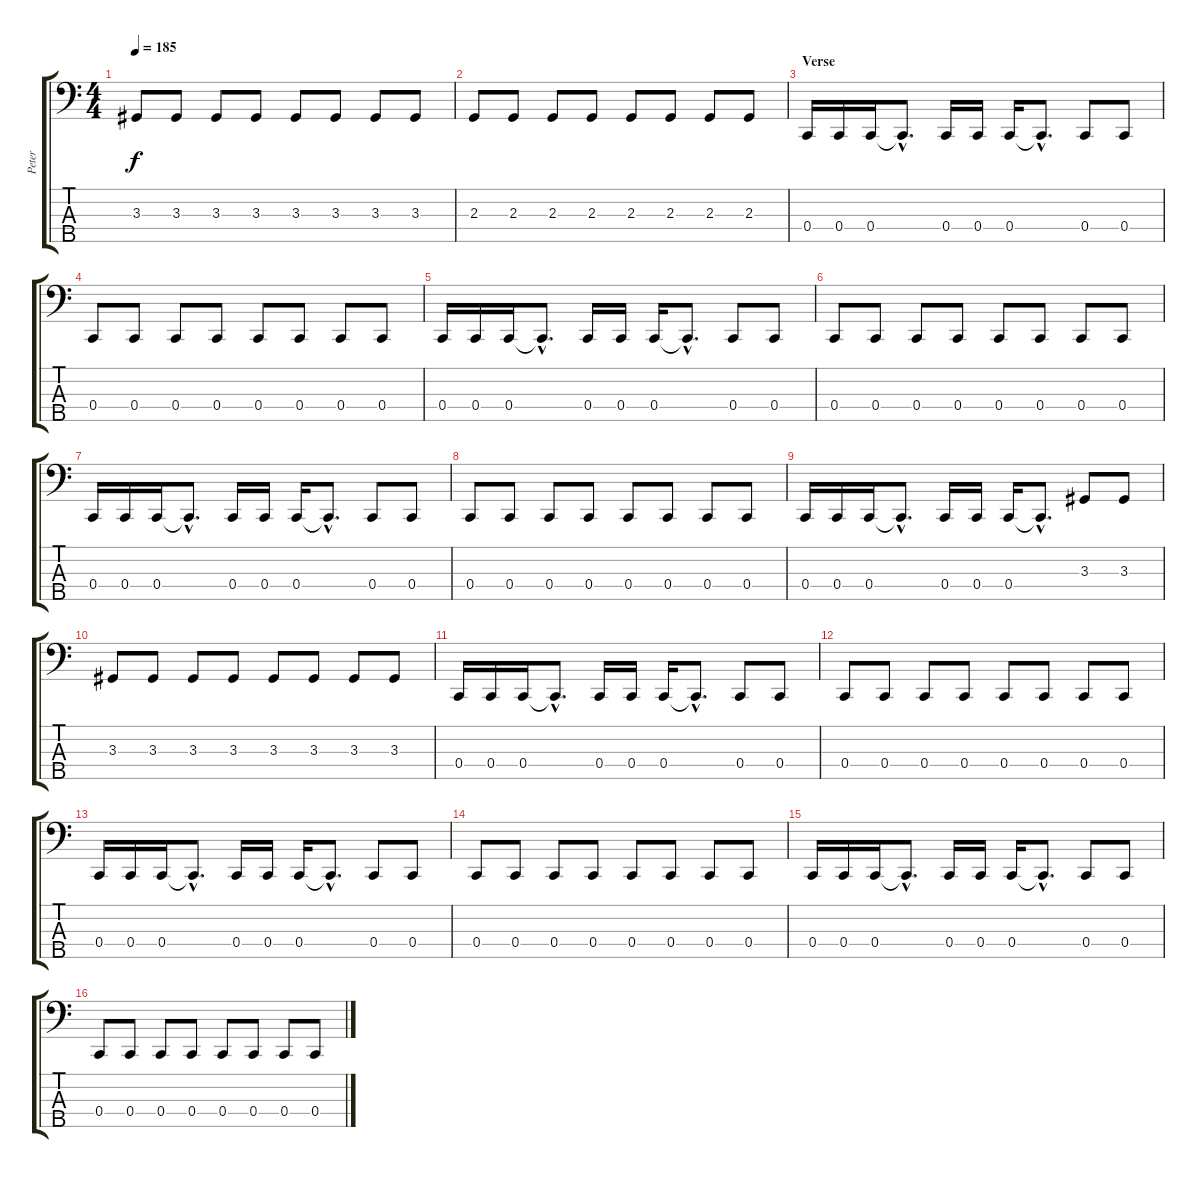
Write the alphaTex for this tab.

\track ("Peter" "Peter") {instrument electricbassfinger}
\staff {score tabs}
\tuning (Eb2 Bb1 F1 C1 G0) {hide}
\ts (4 4)
\tempo 185
\clef f4
\ks c
3.3{t}.8{dy f} 3.3.8 3.3.8 3.3.8 3.3.8 3.3.8 3.3.8 3.3.8 |
2.3.8 2.3.8 2.3.8 2.3.8 2.3.8 2.3.8 2.3.8 2.3.8 |
\section ("" "Verse")
0.4.16 0.4.16 0.4.16 0.4{hac t}.8{d} 0.4.16 0.4.16 0.4.16 0.4{hac t}.8{d} 0.4.8 0.4.8 |
0.4.8 0.4.8 0.4.8 0.4.8 0.4.8 0.4.8 0.4.8 0.4.8 |
0.4.16 0.4.16 0.4.16 0.4{hac t}.8{d} 0.4.16 0.4.16 0.4.16 0.4{hac t}.8{d} 0.4.8 0.4.8 |
0.4.8 0.4.8 0.4.8 0.4.8 0.4.8 0.4.8 0.4.8 0.4.8 |
0.4.16 0.4.16 0.4.16 0.4{hac t}.8{d} 0.4.16 0.4.16 0.4.16 0.4{hac t}.8{d} 0.4.8 0.4.8 |
0.4.8 0.4.8 0.4.8 0.4.8 0.4.8 0.4.8 0.4.8 0.4.8 |
0.4.16 0.4.16 0.4.16 0.4{hac t}.8{d} 0.4.16 0.4.16 0.4.16 0.4{hac t}.8{d} 3.3.8 3.3.8 |
3.3.8 3.3.8 3.3.8 3.3.8 3.3.8 3.3.8 3.3.8 3.3.8 |
0.4.16 0.4.16 0.4.16 0.4{hac t}.8{d} 0.4.16 0.4.16 0.4.16 0.4{hac t}.8{d} 0.4.8 0.4.8 |
0.4.8 0.4.8 0.4.8 0.4.8 0.4.8 0.4.8 0.4.8 0.4.8 |
0.4.16 0.4.16 0.4.16 0.4{hac t}.8{d} 0.4.16 0.4.16 0.4.16 0.4{hac t}.8{d} 0.4.8 0.4.8 |
0.4.8 0.4.8 0.4.8 0.4.8 0.4.8 0.4.8 0.4.8 0.4.8 |
0.4.16 0.4.16 0.4.16 0.4{hac t}.8{d} 0.4.16 0.4.16 0.4.16 0.4{hac t}.8{d} 0.4.8 0.4.8 |
0.4.8 0.4.8 0.4.8 0.4.8 0.4.8 0.4.8 0.4.8 0.4.8
